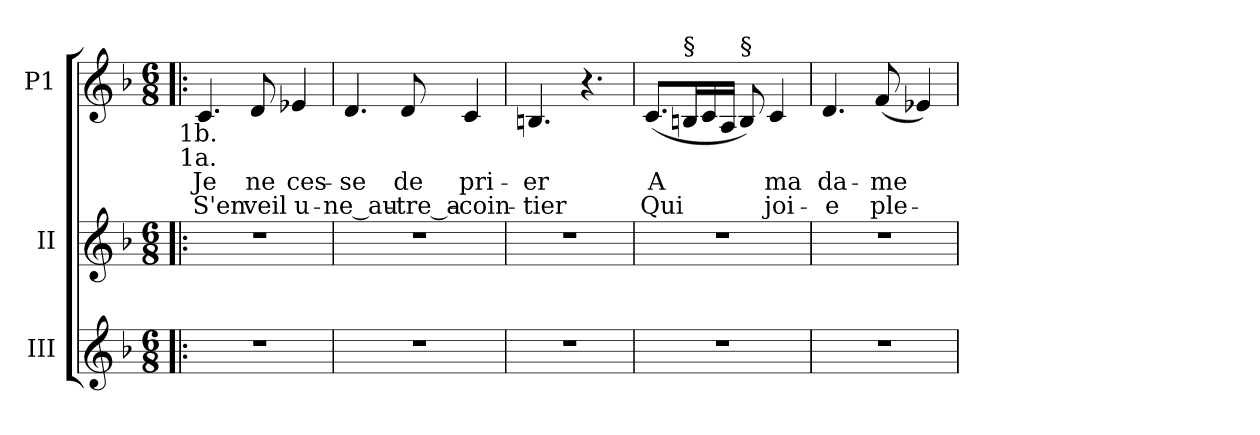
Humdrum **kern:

**kern	**kern	**kern	**text	**text
*part3	*part2	*part1	*part1	*part1
*staff3	*staff2	*staff1	*staff1	*staff1
*I"III	*I"II	*I"P1	*	*
!!LO:PB:g=z
*clefG2	*clefG2	*clefG2	*	*
*k[b-]	*k[b-]	*k[b-]	*	*
*F:	*F:	*F:	*	*
*M6/8	*M6/8	*M6/8	*	*
=1!|:	=1!|:	=1!|:	=1!|:	=1!|:
!LO:N:vis=1	!LO:N:vis=1	!	!	!
!	!	!LO:TX:b:cj:t=1b.	!	!
!	!	!LO:TX:b:cj:t=1a.	!	!
!	!	!	!LO:LY:b:color=#000000	!LO:LY:b:color=#000000
2.r	2.r	4.ci/	Je	S'en
!	!	!	!LO:LY:b:color=#000000	!LO:LY:b:color=#000000
.	.	8di/	ne	veil
!	!	!	!LO:LY:b:color=#000000	!LO:LY:b:color=#000000
.	.	4e-Xi/	ces-	u-
=2	=2	=2	=2	=2
!LO:N:vis=1	!LO:N:vis=1	!	!	!
!	!	!	!LO:LY:b:color=#000000	!LO:LY:b:color=#000000
2.r	2.r	4.di/	-se	-ne_au-
!	!	!	!LO:LY:b:color=#000000	!LO:LY:b:color=#000000
.	.	8di/	de	-tre_a-
!	!	!	!LO:LY:b:color=#000000	!LO:LY:b:color=#000000
.	.	4ci/	pri-	-coin-
=3	=3	=3	=3	=3
!LO:N:vis=1	!LO:N:vis=1	!	!	!
!	!	!	!LO:LY:b:color=#000000	!LO:LY:b:color=#000000
2.r	2.r	4.Bni/	-er	-tier
.	.	4.r	.	.
=4	=4	=4	=4	=4
!LO:N:vis=1	!LO:N:vis=1	!	!	!
!	!	!	!LO:LY:b:color=#000000	!LO:LY:b:color=#000000
2.r	2.r	(8.ci/L	A	Qui
!	!	!LO:TX:a:t=§	!	!
.	.	16Bi/L	.	.
.	.	16ci/	.	.
.	.	16Ai/JJ	.	.
!	!	!LO:TX:a:t=§	!	!
.	.	8Bi/)	.	.
!	!	!	!LO:LY:b:color=#000000	!LO:LY:b:color=#000000
.	.	4ci/	ma	joi-
!!LO:LB:g=z
=5	=5	=5	=5	=5
!LO:N:vis=1	!LO:N:vis=1	!	!	!
!	!	!	!LO:LY:b:color=#000000	!LO:LY:b:color=#000000
2.r	2.r	4.di/	da-	-e
!	!	!	!LO:LY:b:color=#000000	!LO:LY:b:color=#000000
.	.	(8fi/	-me	ple-
.	.	4e-Xi/)	.	.
=	=	=	=	=
*-	*-	*-	*-	*-
